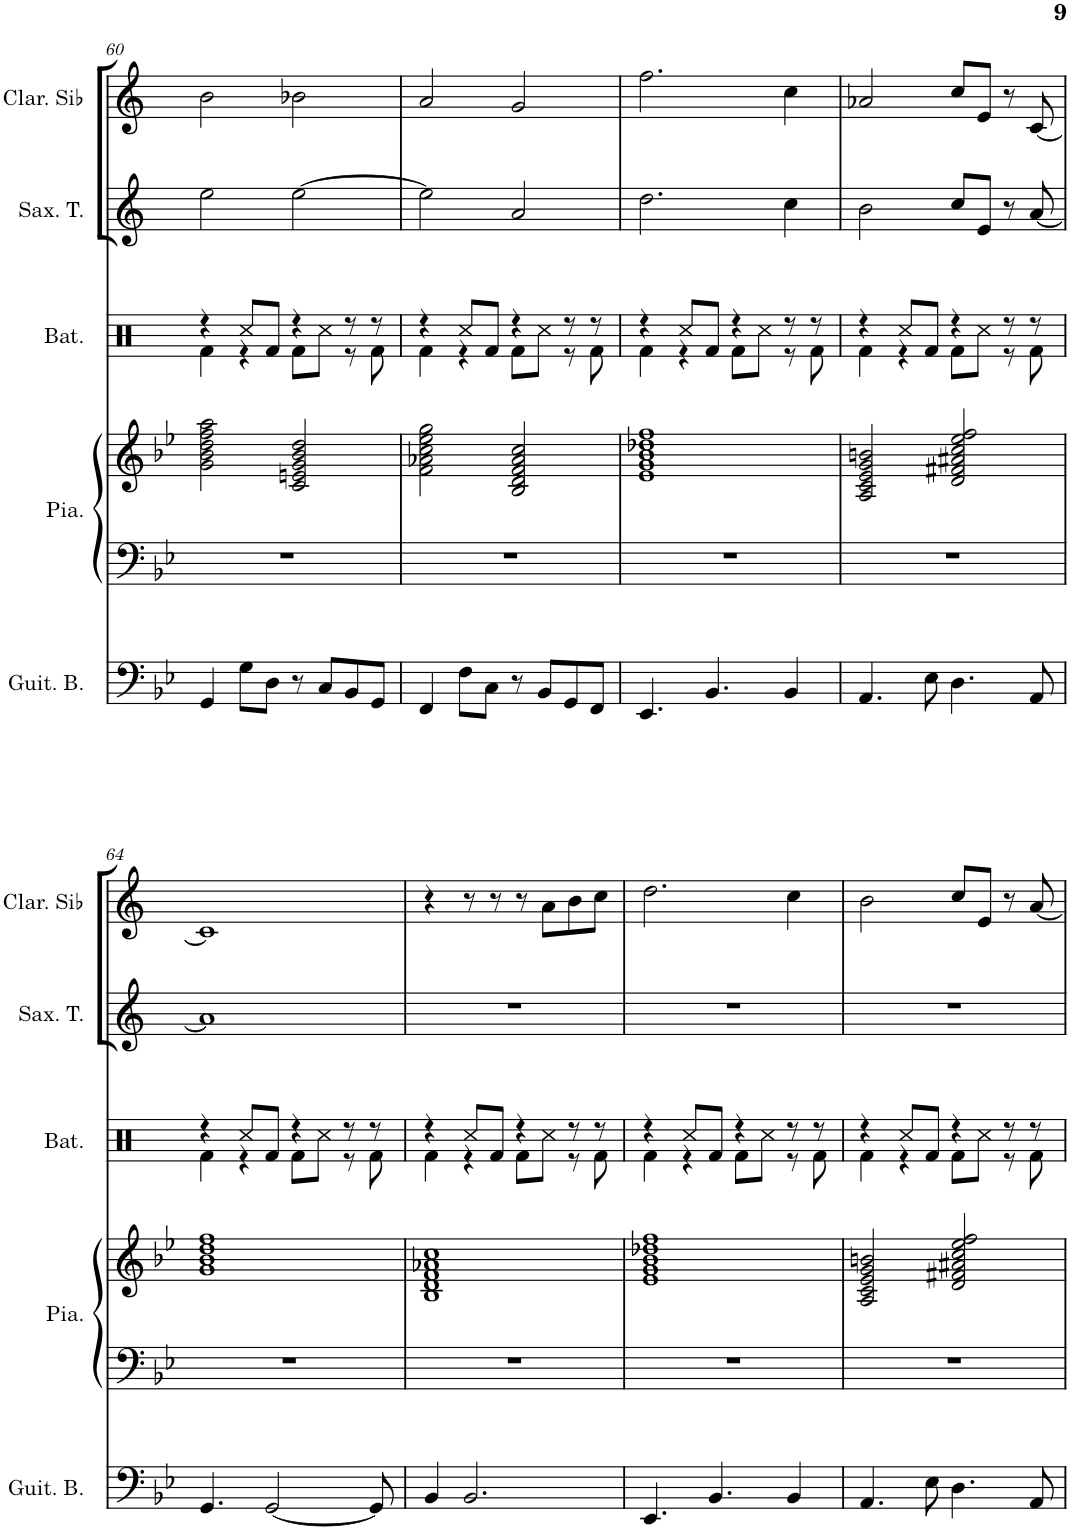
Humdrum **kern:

**kern	**kern	**kern	**kern	**kern	**kern
*part5	*part4	*part4	*part3	*part2	*part1
*staff6	*staff5	*staff4	*staff3	*staff2	*staff1
*I"Guitare Basse	*I"Piano	*	*I"Batterie	*I"Saxophone Ténor	*I"Clarinette en Sib
*I'Guit. B.	*I'Pia.	*	*I'Bat.	*I'Sax. T.	*I'Clar. Sib
!!LO:PB:g=z
*clefF4	*clefF4	*clefG2	*clefX	*clefG2	*clefG2
*Trd7c12	*	*	*	*Trd8c14	*Trd1c2
*k[b-e-]	*k[b-e-]	*k[b-e-]	*k[]	*k[]	*k[]
*M4/4	*M4/4	*M4/4	*M4/4	*M4/4	*M4/4
=60	=60	=60	=60	=60	=60
*	*	*	*^	*	*
4GG/	1r	2g\ 2b-\ 2dd\ 2ff\ 2aa\	4r	4Rf\	2ee\	2b\
8G\L	.	.	8Rcc/L	4r	.	.
8D\J	.	.	8Rf/J	.	.	.
8r	.	2c/ 2en/ 2g/ 2b-/ 2dd/	4r	8Rf\L	[2ee\	2b-X\
8C/L	.	.	.	8Rcc\J	.	.
8BB-/	.	.	8r	8r	.	.
8GG/J	.	.	8r	8Rf\	.	.
=61	=61	=61	=61	=61	=61	=61
4FF/	1r	2f\ 2a-X\ 2cc\ 2ee-\ 2gg\	4r	4Rf\	2ee\]	2a/
8F\L	.	.	8Rcc/L	4r	.	.
8C\J	.	.	8Rf/J	.	.	.
8r	.	2B-/ 2d/ 2f/ 2a-/ 2cc/	4r	8Rf\L	2a/	2g/
8BB-/L	.	.	.	8Rcc\J	.	.
8GG/	.	.	8r	8r	.	.
8FF/J	.	.	8r	8Rf\	.	.
=62	=62	=62	=62	=62	=62	=62
4.EE-/	1r	1e- 1g 1b- 1dd-X 1ff	4r	4Rf\	2.dd\	2.ff\
.	.	.	8Rcc/L	4r	.	.
4.BB-/	.	.	8Rf/J	.	.	.
.	.	.	4r	8Rf\L	.	.
.	.	.	.	8Rcc\J	.	.
4BB-/	.	.	8r	8r	4cc\	4cc\
.	.	.	8r	8Rf\	.	.
=63	=63	=63	=63	=63	=63	=63
4.AA/	1r	2A/ 2c/ 2e-/ 2g/ 2bn/	4r	4Rf\	2b\	2a-X/
.	.	.	8Rcc/L	4r	.	.
8E-\	.	.	8Rf/J	.	.	.
4.D\	.	2d/ 2f#X/ 2a#X/ 2cc/ 2ee-/ 2ff/	4r	8Rf\L	8cc/L	8cc/L
.	.	.	.	8Rcc\J	8e/J	8e/J
.	.	.	8r	8r	8r	8r
8AA/	.	.	8r	8Rf\	[8a/	[8c/
!!LO:LB:g=z
=64	=64	=64	=64	=64	=64	=64
4.GG/	1r	1g 1b- 1dd 1ff	4r	4Rf\	1a]	1c]
.	.	.	8Rcc/L	4r	.	.
[2GG/	.	.	8Rf/J	.	.	.
.	.	.	4r	8Rf\L	.	.
.	.	.	.	8Rcc\J	.	.
.	.	.	8r	8r	.	.
8GG/]	.	.	8r	8Rf\	.	.
=65	=65	=65	=65	=65	=65	=65
4BB-/	1r	1B- 1d 1f 1a-X 1cc	4r	4Rf\	1r	4r
2.BB-/	.	.	8Rcc/L	4r	.	8r
.	.	.	8Rf/J	.	.	8r
.	.	.	4r	8Rf\L	.	8r
.	.	.	.	8Rcc\J	.	8a\L
.	.	.	8r	8r	.	8b\
.	.	.	8r	8Rf\	.	8cc\J
=66	=66	=66	=66	=66	=66	=66
4.EE-/	1r	1e- 1g 1b- 1dd-X 1ff	4r	4Rf\	1r	2.dd\
.	.	.	8Rcc/L	4r	.	.
4.BB-/	.	.	8Rf/J	.	.	.
.	.	.	4r	8Rf\L	.	.
.	.	.	.	8Rcc\J	.	.
4BB-/	.	.	8r	8r	.	4cc\
.	.	.	8r	8Rf\	.	.
=67	=67	=67	=67	=67	=67	=67
4.AA/	1r	2A/ 2c/ 2e-/ 2g/ 2bn/	4r	4Rf\	1r	2b\
.	.	.	8Rcc/L	4r	.	.
8E-\	.	.	8Rf/J	.	.	.
4.D\	.	2d/ 2f#X/ 2a#X/ 2cc/ 2ee-/ 2ff/	4r	8Rf\L	.	8cc/L
.	.	.	.	8Rcc\J	.	8e/J
.	.	.	8r	8r	.	8r
8AA/	.	.	8r	8Rf\	.	[8a/
*	*	*	*v	*v	*	*
=	=	=	=	=	=
*-	*-	*-	*-	*-	*-
